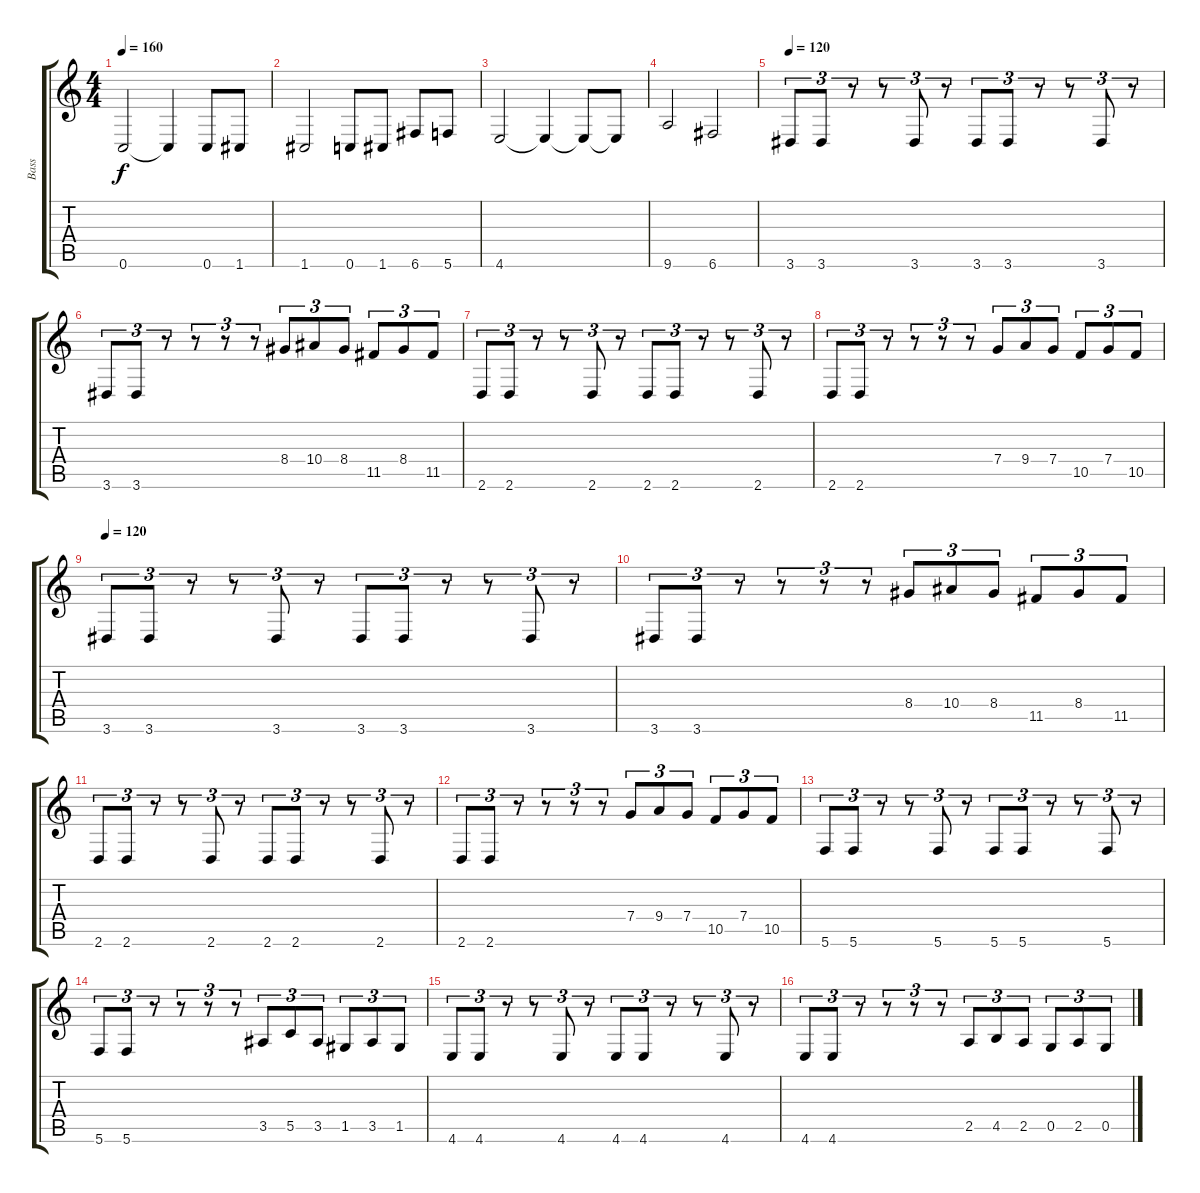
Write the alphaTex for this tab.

\track ("Bass" "Bass") {instrument electricbassfinger}
\staff {score tabs}
\tuning (D4 A3 F3 C3 G2 C2) {hide}
\ts (4 4)
\tempo 160
\clef g2
\ks c
0.6.2{dy f} 0.6{t}.4 0.6.8 1.6.8 |
1.6.2 0.6.8 1.6.8 6.6.8 5.6.8 |
4.6.2 4.6{t}.4 4.6{t}.8 4.6{t}.8 |
9.6.2 6.6.2 |
\tempo 120
3.6.8{tu (3 2)} 3.6.8{tu (3 2)} r.8{tu (3 2)} r.8{tu (3 2)} 3.6.8{tu (3 2)} r.8{tu (3 2)} 3.6.8{tu (3 2)} 3.6.8{tu (3 2)} r.8{tu (3 2)} r.8{tu (3 2)} 3.6.8{tu (3 2)} r.8{tu (3 2)} |
3.6.8{tu (3 2)} 3.6.8{tu (3 2)} r.8{tu (3 2)} r.8{tu (3 2)} r.8{tu (3 2)} r.8{tu (3 2)} 8.4.8{tu (3 2)} 10.4.8{tu (3 2)} 8.4.8{tu (3 2)} 11.5.8{tu (3 2)} 8.4.8{tu (3 2)} 11.5.8{tu (3 2)} |
2.6.8{tu (3 2)} 2.6.8{tu (3 2)} r.8{tu (3 2)} r.8{tu (3 2)} 2.6.8{tu (3 2)} r.8{tu (3 2)} 2.6.8{tu (3 2)} 2.6.8{tu (3 2)} r.8{tu (3 2)} r.8{tu (3 2)} 2.6.8{tu (3 2)} r.8{tu (3 2)} |
2.6.8{tu (3 2)} 2.6.8{tu (3 2)} r.8{tu (3 2)} r.8{tu (3 2)} r.8{tu (3 2)} r.8{tu (3 2)} 7.4.8{tu (3 2)} 9.4.8{tu (3 2)} 7.4.8{tu (3 2)} 10.5.8{tu (3 2)} 7.4.8{tu (3 2)} 10.5.8{tu (3 2)} |
\tempo 120
3.6.8{tu (3 2)} 3.6.8{tu (3 2)} r.8{tu (3 2)} r.8{tu (3 2)} 3.6.8{tu (3 2)} r.8{tu (3 2)} 3.6.8{tu (3 2)} 3.6.8{tu (3 2)} r.8{tu (3 2)} r.8{tu (3 2)} 3.6.8{tu (3 2)} r.8{tu (3 2)} |
3.6.8{tu (3 2)} 3.6.8{tu (3 2)} r.8{tu (3 2)} r.8{tu (3 2)} r.8{tu (3 2)} r.8{tu (3 2)} 8.4.8{tu (3 2)} 10.4.8{tu (3 2)} 8.4.8{tu (3 2)} 11.5.8{tu (3 2)} 8.4.8{tu (3 2)} 11.5.8{tu (3 2)} |
2.6.8{tu (3 2)} 2.6.8{tu (3 2)} r.8{tu (3 2)} r.8{tu (3 2)} 2.6.8{tu (3 2)} r.8{tu (3 2)} 2.6.8{tu (3 2)} 2.6.8{tu (3 2)} r.8{tu (3 2)} r.8{tu (3 2)} 2.6.8{tu (3 2)} r.8{tu (3 2)} |
2.6.8{tu (3 2)} 2.6.8{tu (3 2)} r.8{tu (3 2)} r.8{tu (3 2)} r.8{tu (3 2)} r.8{tu (3 2)} 7.4.8{tu (3 2)} 9.4.8{tu (3 2)} 7.4.8{tu (3 2)} 10.5.8{tu (3 2)} 7.4.8{tu (3 2)} 10.5.8{tu (3 2)} |
5.6.8{tu (3 2)} 5.6.8{tu (3 2)} r.8{tu (3 2)} r.8{tu (3 2)} 5.6.8{tu (3 2)} r.8{tu (3 2)} 5.6.8{tu (3 2)} 5.6.8{tu (3 2)} r.8{tu (3 2)} r.8{tu (3 2)} 5.6.8{tu (3 2)} r.8{tu (3 2)} |
5.6.8{tu (3 2)} 5.6.8{tu (3 2)} r.8{tu (3 2)} r.8{tu (3 2)} r.8{tu (3 2)} r.8{tu (3 2)} 3.5.8{tu (3 2)} 5.5.8{tu (3 2)} 3.5.8{tu (3 2)} 1.5.8{tu (3 2)} 3.5.8{tu (3 2)} 1.5.8{tu (3 2)} |
4.6.8{tu (3 2)} 4.6.8{tu (3 2)} r.8{tu (3 2)} r.8{tu (3 2)} 4.6.8{tu (3 2)} r.8{tu (3 2)} 4.6.8{tu (3 2)} 4.6.8{tu (3 2)} r.8{tu (3 2)} r.8{tu (3 2)} 4.6.8{tu (3 2)} r.8{tu (3 2)} |
4.6.8{tu (3 2)} 4.6.8{tu (3 2)} r.8{tu (3 2)} r.8{tu (3 2)} r.8{tu (3 2)} r.8{tu (3 2)} 2.5.8{tu (3 2)} 4.5.8{tu (3 2)} 2.5.8{tu (3 2)} 0.5.8{tu (3 2)} 2.5.8{tu (3 2)} 0.5.8{tu (3 2)}
